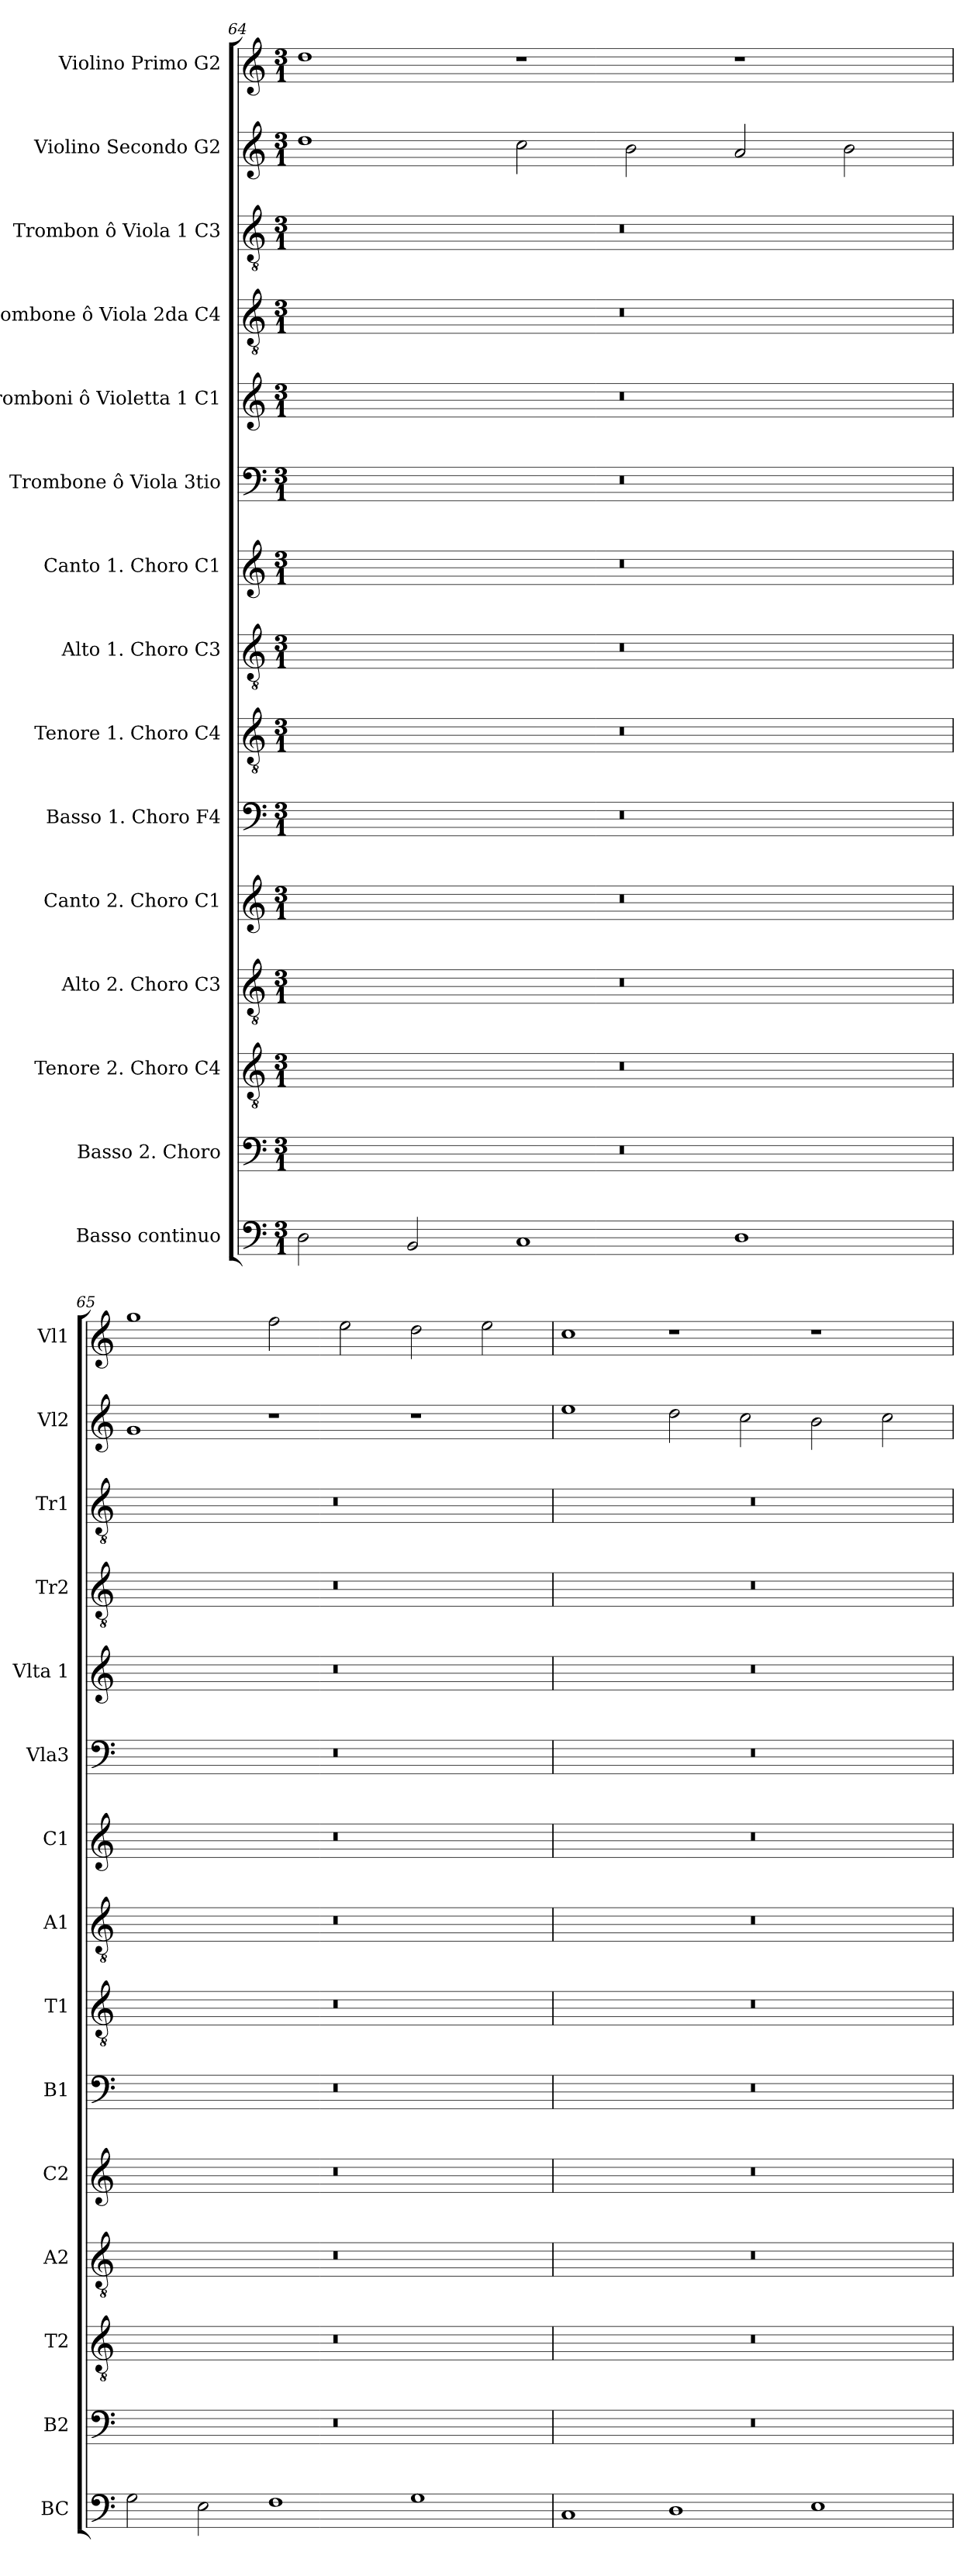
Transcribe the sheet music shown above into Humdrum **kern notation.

**kern	**kern	**kern	**kern	**kern	**kern	**kern	**kern	**kern	**kern	**kern	**kern	**kern	**kern	**kern
*part15	*part14	*part13	*part12	*part11	*part10	*part9	*part8	*part7	*part6	*part5	*part4	*part3	*part2	*part1
*staff15	*staff14	*staff13	*staff12	*staff11	*staff10	*staff9	*staff8	*staff7	*staff6	*staff5	*staff4	*staff3	*staff2	*staff1
*I"Basso continuo	*I"Basso 2. Choro	*I"Tenore 2. Choro C4	*I"Alto 2. Choro C3	*I"Canto 2. Choro  C1	*I"Basso 1. Choro F4	*I"Tenore 1. Choro C4	*I"Alto 1. Choro C3	*I"Canto 1. Choro  C1	*I"Trombone ô Viola 3tio	*I"Tromboni ô Violetta 1 C1	*I"Trombone ô Viola 2da C4	*I"Trombon ô Viola 1 C3	*I"Violino Secondo G2	*I"Violino Primo G2
*I'BC	*I'B2	*I'T2	*I'A2	*I'C2	*I'B1	*I'T1	*I'A1	*I'C1	*I'Vla3	*I'Vlta 1	*I'Tr2	*I'Tr1	*I'Vl2	*I'Vl1
*clefF4	*clefF4	*clefGv2	*clefGv2	*clefG2	*clefF4	*clefGv2	*clefGv2	*clefG2	*clefF4	*clefG2	*clefGv2	*clefGv2	*clefG2	*clefG2
*k[]	*k[]	*k[]	*k[]	*k[]	*k[]	*k[]	*k[]	*k[]	*k[]	*k[]	*k[]	*k[]	*k[]	*k[]
*C:	*C:	*C:	*C:	*C:	*C:	*C:	*C:	*C:	*C:	*C:	*C:	*C:	*C:	*C:
*M3/1	*M3/1	*M3/1	*M3/1	*M3/1	*M3/1	*M3/1	*M3/1	*M3/1	*M3/1	*M3/1	*M3/1	*M3/1	*M3/1	*M3/1
=64	=64	=64	=64	=64	=64	=64	=64	=64	=64	=64	=64	=64	=64	=64
2D\	0.r	0.r	0.r	0.r	0.r	0.r	0.r	0.r	0.r	0.r	0.r	0.r	1dd	1dd
2BB/	.	.	.	.	.	.	.	.	.	.	.	.	.	.
1C	.	.	.	.	.	.	.	.	.	.	.	.	2cc\	1r
.	.	.	.	.	.	.	.	.	.	.	.	.	2b\	.
1D	.	.	.	.	.	.	.	.	.	.	.	.	2a/	1r
.	.	.	.	.	.	.	.	.	.	.	.	.	2b\	.
!!LO:LB:g=z
=65	=65	=65	=65	=65	=65	=65	=65	=65	=65	=65	=65	=65	=65	=65
2G\	0.r	0.r	0.r	0.r	0.r	0.r	0.r	0.r	0.r	0.r	0.r	0.r	1g	1gg
2E\	.	.	.	.	.	.	.	.	.	.	.	.	.	.
1F	.	.	.	.	.	.	.	.	.	.	.	.	1r	2ff\
.	.	.	.	.	.	.	.	.	.	.	.	.	.	2ee\
1G	.	.	.	.	.	.	.	.	.	.	.	.	1r	2dd\
.	.	.	.	.	.	.	.	.	.	.	.	.	.	2ee\
=66	=66	=66	=66	=66	=66	=66	=66	=66	=66	=66	=66	=66	=66	=66
1C	0.r	0.r	0.r	0.r	0.r	0.r	0.r	0.r	0.r	0.r	0.r	0.r	1ee	1cc
1D	.	.	.	.	.	.	.	.	.	.	.	.	2dd\	1r
.	.	.	.	.	.	.	.	.	.	.	.	.	2cc\	.
1E	.	.	.	.	.	.	.	.	.	.	.	.	2b\	1r
.	.	.	.	.	.	.	.	.	.	.	.	.	2cc\	.
=	=	=	=	=	=	=	=	=	=	=	=	=	=	=
*-	*-	*-	*-	*-	*-	*-	*-	*-	*-	*-	*-	*-	*-	*-
